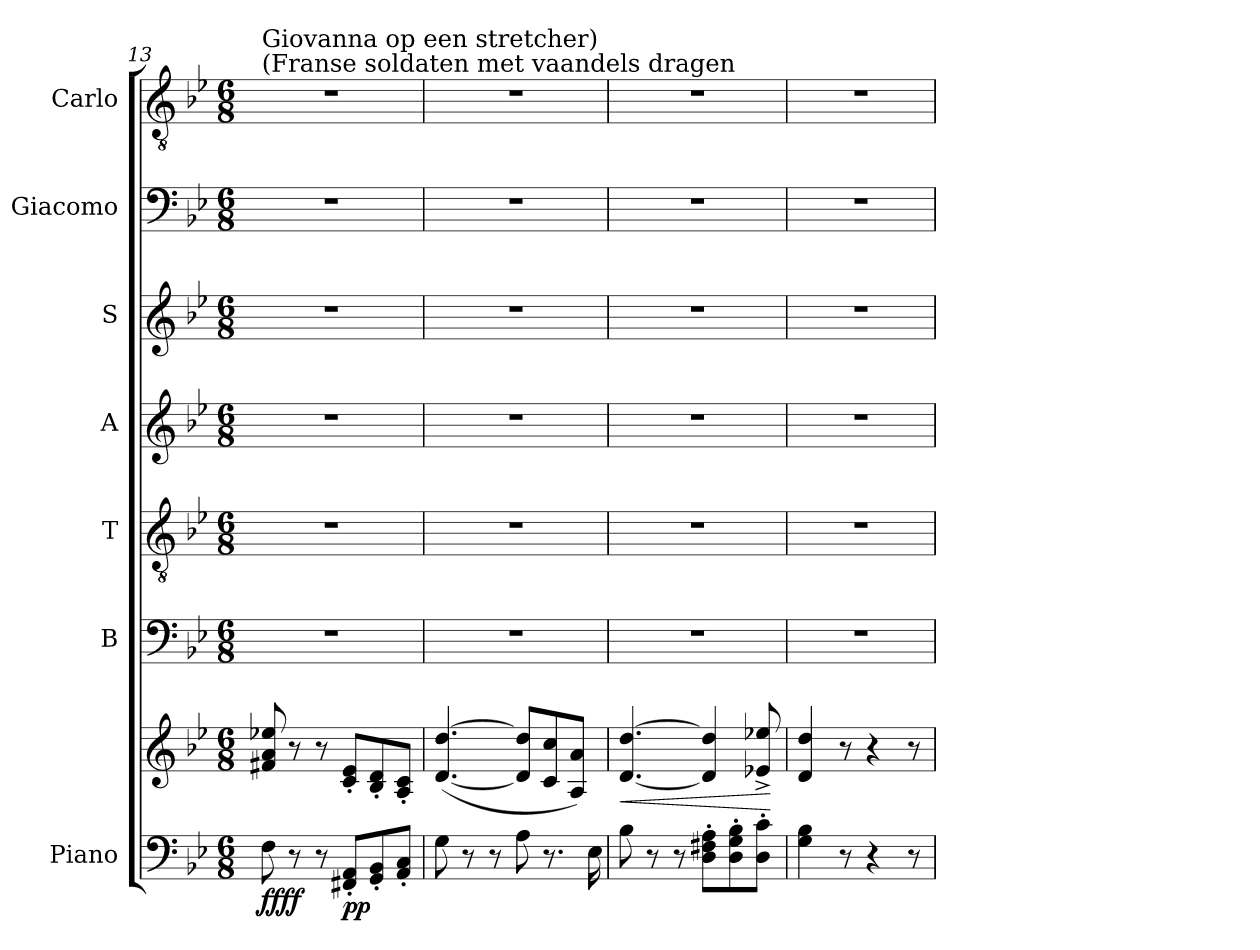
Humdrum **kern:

**kern	**kern	**dynam	**kern	**kern	**kern	**kern	**kern	**kern
*part7	*part7	*part7	*part6	*part5	*part4	*part3	*part2	*part1
*staff8	*staff7	*staff7/8	*staff6	*staff5	*staff4	*staff3	*staff2	*staff1
*I"Piano	*	*	*I"B	*I"T	*I"A	*I"S	*I"Giacomo	*I"Carlo
*I'Pno	*	*	*I'B	*I'T	*I'A	*I'S	*	*
!!LO:LB:g=z
*clefF4	*clefG2	*	*clefF4	*clefGv2	*clefG2	*clefG2	*clefF4	*clefGv2
*k[b-e-]	*k[b-e-]	*	*k[b-e-]	*k[b-e-]	*k[b-e-]	*k[b-e-]	*k[b-e-]	*k[b-e-]
*M6/8	*M6/8	*	*M6/8	*M6/8	*M6/8	*M6/8	*M6/8	*M6/8
=13	=13	=13	=13	=13	=13	=13	=13	=13
!	!	!	!	!	!	!	!	!LO:TX:a:t=(Franse soldaten met vaandels dragen
!	!	!	!	!	!	!	!	!LO:TX:a:t=Giovanna op een stretcher)
!	!	!LO:DY:b=2	!	!	!	!	!	!
!	!	!LO:DY:n=1:b	!	!	!	!	!	!
8F\	8f#X/ 8a/ 8ee-X/	ff ff	2.r	2.r	2.r	2.r	2.r	2.r
8r	8r	.	.	.	.	.	.	.
8r	8r	.	.	.	.	.	.	.
!	!	!LO:DY:n=2:b=2	!	!	!	!	!	!
!	!	!LO:DY:n=3:b	!	!	!	!	!	!
8FF#X/' 8AA/'L	8c/' 8e-/'L	p p	.	.	.	.	.	.
8GG/' 8BB-/'	8B-/' 8d/'	.	.	.	.	.	.	.
8AA/' 8C/'J	8A/' 8c/'J	.	.	.	.	.	.	.
=14	=14	=14	=14	=14	=14	=14	=14	=14
8G\	([4.d/ [4.dd/	.	2.r	2.r	2.r	2.r	2.r	2.r
8r	.	.	.	.	.	.	.	.
8r	.	.	.	.	.	.	.	.
8A\	8d/] 8dd/]L	.	.	.	.	.	.	.
8.r	8c/ 8cc/	.	.	.	.	.	.	.
.	8A/ 8a/J)	.	.	.	.	.	.	.
16E-\	.	.	.	.	.	.	.	.
=15	=15	=15	=15	=15	=15	=15	=15	=15
!	!	!LO:HP:b	!	!	!	!	!	!
8B-\	[4.d/ [4.dd/	<	2.r	2.r	2.r	2.r	2.r	2.r
8r	.	.	.	.	.	.	.	.
8r	.	.	.	.	.	.	.	.
8D\' 8F#X\' 8A\'L	4d/] 4dd/]	.	.	.	.	.	.	.
8D\' 8G\' 8B-\'	.	.	.	.	.	.	.	.
8D\' 8c\'J	8e-X/^ 8ee-X/^	.	.	.	.	.	.	.
.	.	[	.	.	.	.	.	.
=16	=16	=16	=16	=16	=16	=16	=16	=16
!	!	!LO:DY:b=2	!	!	!	!	!	!
!	!	!LO:DY:n=1:b	!	!	!	!	!	!
4G\ 4B-\	4d/ 4dd/	mp mp	2.r	2.r	2.r	2.r	2.r	2.r
8r	8r	.	.	.	.	.	.	.
4r	4r	.	.	.	.	.	.	.
8r	8r	.	.	.	.	.	.	.
=	=	=	=	=	=	=	=	=
*-	*-	*-	*-	*-	*-	*-	*-	*-
